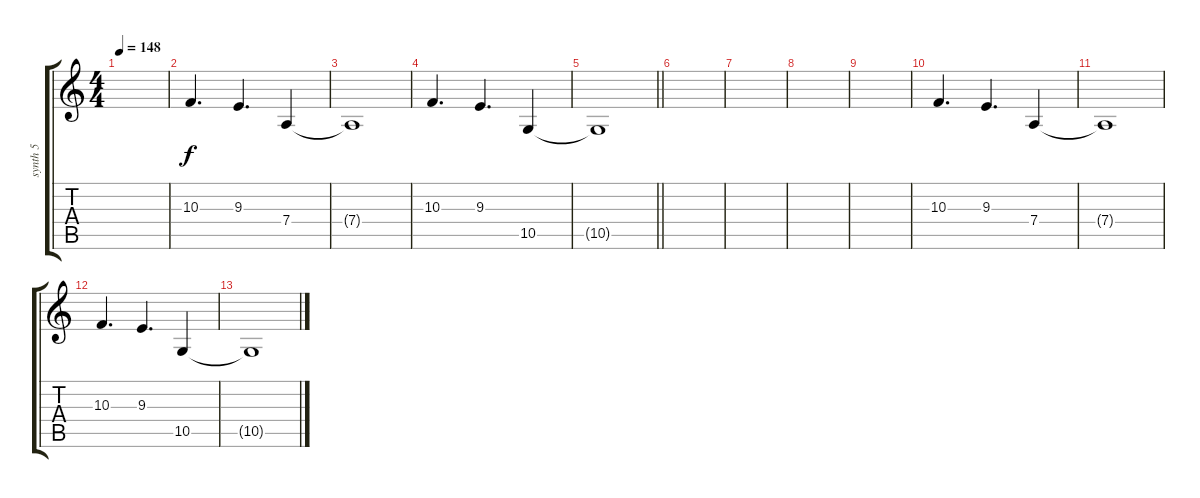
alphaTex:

\track ("synth 5" "synth 5") {instrument synthstrings1}
\staff {score tabs}
\tuning (E4 B3 G3 D3 A2 E2) {hide}
\ts (4 4)
\tempo 148
\clef g2
\ks c
|
10.3.4{d} 9.3.4{d} 7.4.4 |
7.4{t}.1 |
10.3.4{d} 9.3.4{d} 10.5.4 |
\barLineRight lightlight
10.5{t}.1 |
|
|
|
|
10.3.4{d} 9.3.4{d} 7.4.4 |
7.4{t}.1 |
10.3.4{d} 9.3.4{d} 10.5.4 |
10.5{t}.1
